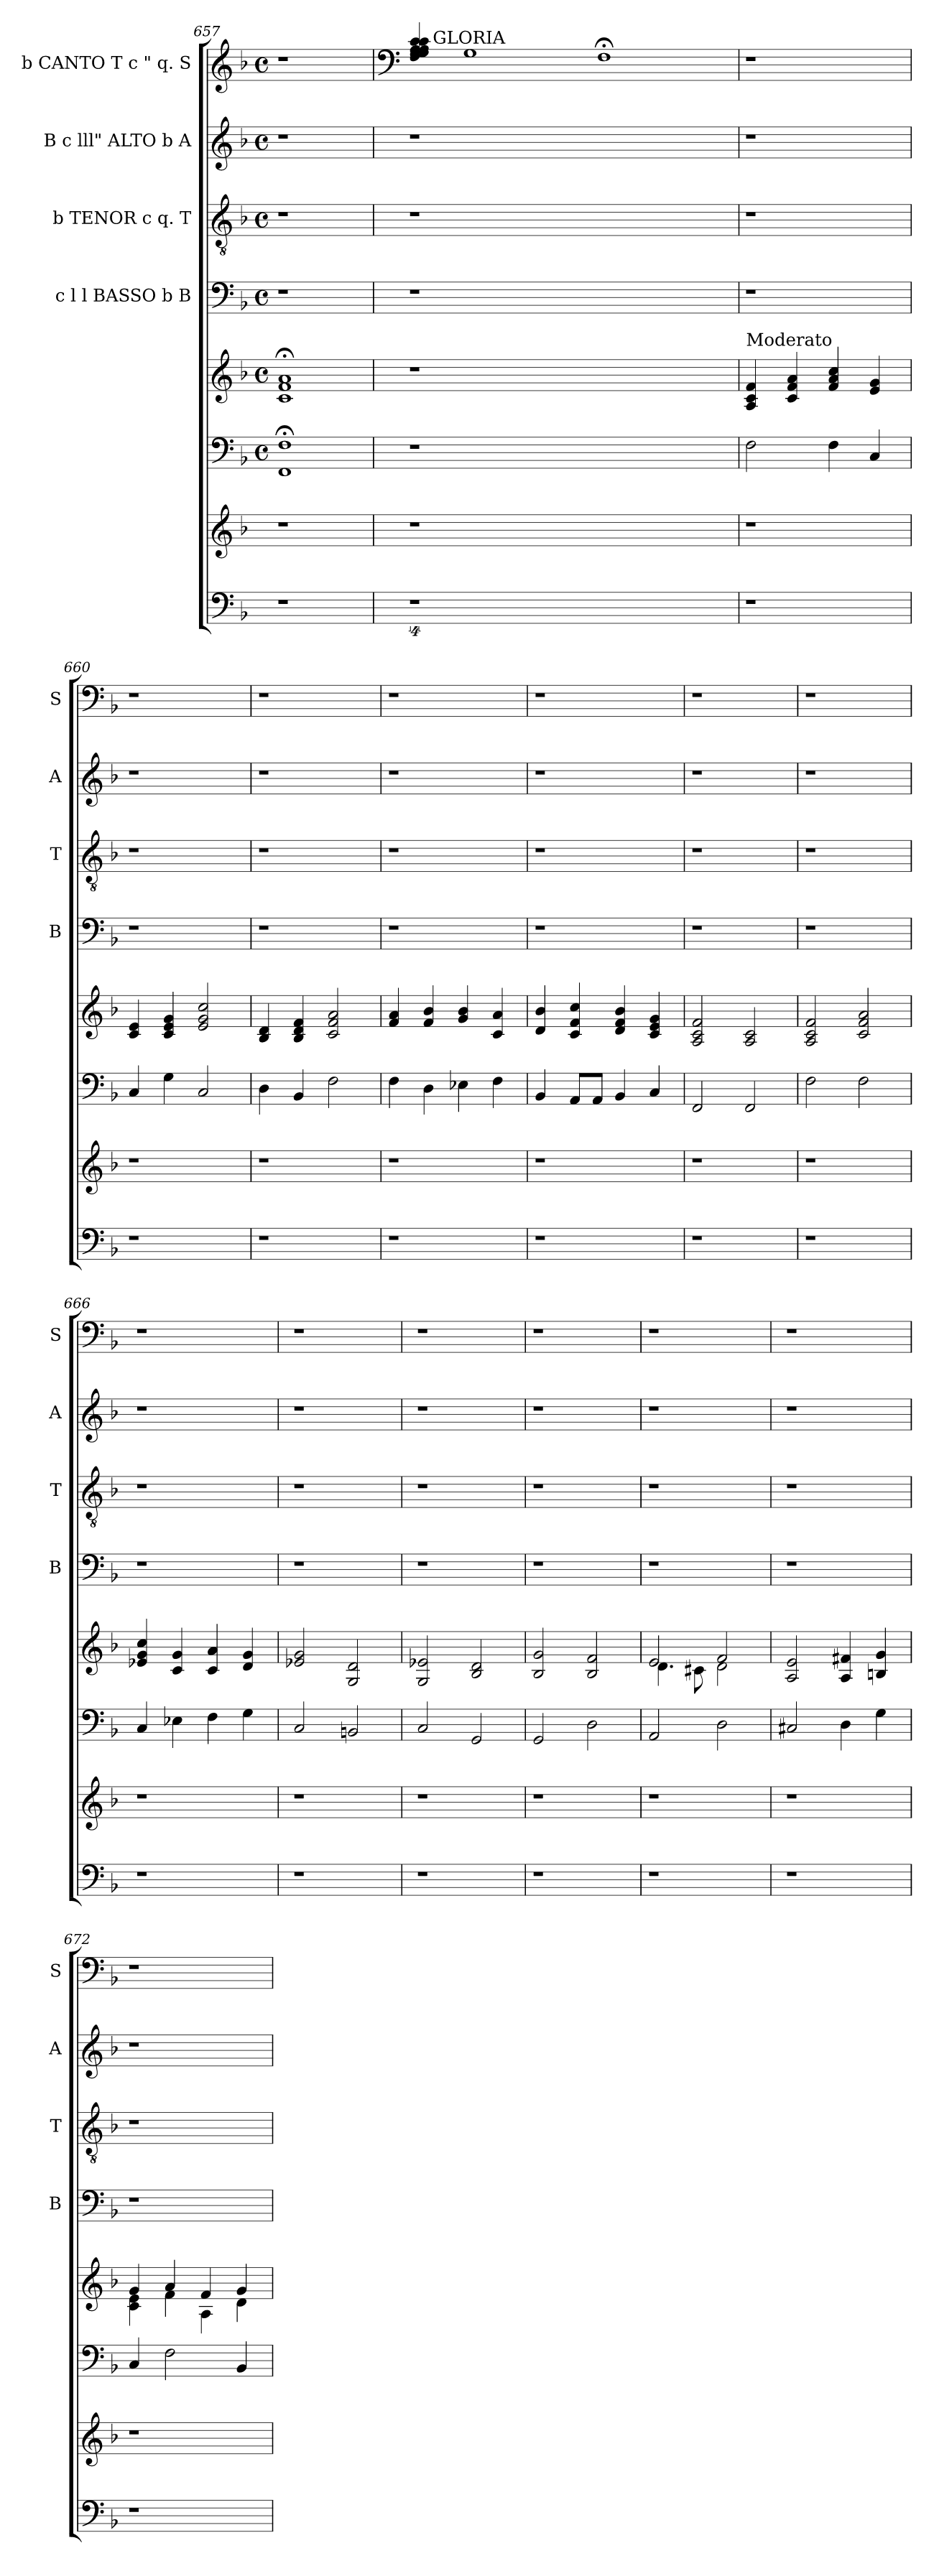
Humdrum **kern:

**kern	**kern	**kern	**kern	**kern	**kern	**kern	**kern
*part7	*part7	*part6	*part5	*part4	*part3	*part2	*part1
*staff8	*staff7	*staff6	*staff5	*staff4	*staff3	*staff2	*staff1
*	*	*	*	*I"c l l BASSO b B	*I"b TENOR c q. T	*I"B c lll" ALTO b A	*I"b CANTO T c " q. S
*	*	*	*	*I'B	*I'T	*I'A	*I'S
*clefF4	*clefG2	*clefF4	*clefG2	*clefF4	*clefGv2	*clefG2	*clefG2
*k[b-]	*k[b-]	*k[b-]	*k[b-]	*k[b-]	*k[b-]	*k[b-]	*k[b-]
*F:	*F:	*F:	*F:	*F:	*F:	*F:	*F:
*	*	*M4/4	*M4/4	*M4/4	*M4/4	*M4/4	*M4/4
*	*	*met(c)	*met(c)	*met(c)	*met(c)	*met(c)	*met(c)
=657	=657	=657	=657	=657	=657	=657	=657
1r	1r	1FF; 1F;	1c; 1f; 1a;	1r	1r	1r	1r
!!LO:LB:g=z
=658	=658	=658	=658	=658	=658	=658	=658
*	*	*	*	*	*	*	*clefF4
*	*	*	*	*	*	*	*^
4%9r	1r	1r	1r	1r	1r	1r	4F/ 4G/ 4G/ 4A/ 4A/ 4c/ 4c/	16.ryy
!	!	!	!	!	!	!	!	!LO:TX:a:t=GLORIA
.	.	.	.	.	.	.	.	1ryy
.	.	.	.	.	.	.	1G	.
.	1ryy	1ryy	1ryy	1ryy	1ryy	1ryy	.	.
.	.	.	.	.	.	.	.	1ryy
.	.	.	.	.	.	.	1F;<	.
.	4ryy	4ryy	4ryy	4ryy	4ryy	4ryy	.	.
.	.	.	.	.	.	.	.	8ryy
.	.	.	.	.	.	.	.	32ryy
*	*	*	*	*	*	*	*v	*v
!!LO:LB:g=z
=659	=659	=659	=659	=659	=659	=659	=659
*	*	*	*MM200	*	*	*	*
*	*	*	*	*	*	*	*^
!	!	!	!LO:TX:a:t=Moderato	!	!	!	!	!
*	*	*	*	*	*	*	*v	*v
1r	1r	2F\	4A/ 4c/ 4f/	1r	1r	1r	1r
.	.	.	4c/ 4f/ 4a/	.	.	.	.
.	.	4F\	4f/ 4a/ 4cc/	.	.	.	.
.	.	4C/	4e/ 4g/	.	.	.	.
=660	=660	=660	=660	=660	=660	=660	=660
1r	1r	4C/	4c/ 4e/	1r	1r	1r	1r
.	.	4G\	4c/ 4e/ 4g/	.	.	.	.
.	.	2C/	2e/ 2g/ 2cc/	.	.	.	.
=661	=661	=661	=661	=661	=661	=661	=661
1r	1r	4D\	4B-/ 4d/	1r	1r	1r	1r
.	.	4BB-/	4B-/ 4d/ 4f/	.	.	.	.
.	.	2F\	2c/ 2f/ 2a/	.	.	.	.
=662	=662	=662	=662	=662	=662	=662	=662
1r	1r	4F\	4f/ 4a/	1r	1r	1r	1r
.	.	4D\	4f/ 4b-/	.	.	.	.
.	.	4E-X\	4g/ 4b-/	.	.	.	.
.	.	4F\	4c/ 4a/	.	.	.	.
=663	=663	=663	=663	=663	=663	=663	=663
1r	1r	4BB-/	4d/ 4b-/	1r	1r	1r	1r
.	.	8AA/L	4c/ 4f/ 4cc/	.	.	.	.
.	.	8AA/J	.	.	.	.	.
.	.	4BB-/	4d/ 4f/ 4b-/	.	.	.	.
.	.	4C/	4c/ 4e/ 4g/	.	.	.	.
!!LO:PB:g=z
=664	=664	=664	=664	=664	=664	=664	=664
1r	1r	2FF/	2A/ 2c/ 2f/	1r	1r	1r	1r
.	.	2FF/	2A/ 2c/	.	.	.	.
=665	=665	=665	=665	=665	=665	=665	=665
1r	1r	2F\	2A/ 2c/ 2f/	1r	1r	1r	1r
.	.	2F\	2c/ 2f/ 2a/	.	.	.	.
=666	=666	=666	=666	=666	=666	=666	=666
1r	1r	4C/	4e-X/ 4g/ 4cc/	1r	1r	1r	1r
.	.	4E-X\	4c/ 4g/	.	.	.	.
.	.	4F\	4c/ 4a/	.	.	.	.
.	.	4G\	4d/ 4g/	.	.	.	.
=667	=667	=667	=667	=667	=667	=667	=667
1r	1r	2C/	2e-X/ 2g/	1r	1r	1r	1r
.	.	2BBn/	2G/ 2d/	.	.	.	.
=668	=668	=668	=668	=668	=668	=668	=668
1r	1r	2C/	2G/ 2e-X/	1r	1r	1r	1r
.	.	2GG/	2B-/ 2d/	.	.	.	.
!!LO:LB:g=z
=669	=669	=669	=669	=669	=669	=669	=669
1r	1r	2GG/	2B-/ 2g/	1r	1r	1r	1r
.	.	2D\	2B-/ 2f/	.	.	.	.
=670	=670	=670	=670	=670	=670	=670	=670
*	*	*	*^	*	*	*	*
1r	1r	2AA/	2e/	4.d\	1r	1r	1r	1r
.	.	.	.	8c#X\	.	.	.	.
.	.	2D\	2f/	2d\	.	.	.	.
*	*	*	*v	*v	*	*	*	*
=671	=671	=671	=671	=671	=671	=671	=671
1r	1r	2C#X/	2A/ 2e/	1r	1r	1r	1r
.	.	4D\	4A/ 4f#X/	.	.	.	.
.	.	4G\	4Bn/ 4g/	.	.	.	.
=672	=672	=672	=672	=672	=672	=672	=672
*	*	*	*^	*	*	*	*
1r	1r	4C/	4g/	4c\ 4e\	1r	1r	1r	1r
.	.	2F\	4a/	4f\	.	.	.	.
.	.	.	4f/	4A\	.	.	.	.
.	.	4BB-/	4g/	4d\	.	.	.	.
*	*	*	*v	*v	*	*	*	*
=	=	=	=	=	=	=	=
*-	*-	*-	*-	*-	*-	*-	*-
